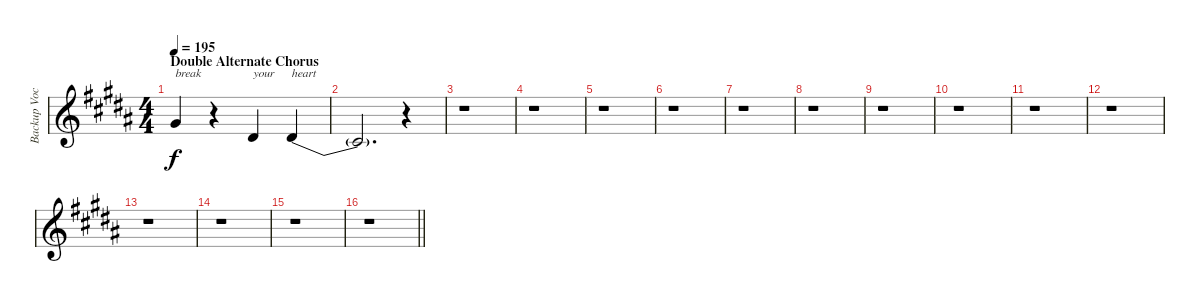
\track ("Backup Vocals" "Backup Voc") {instrument lead6voice}
\staff {score}
\tuning (Eb4 Bb3 Gb3 Db3 Ab2 Db2) {hide}
\ts (4 4)
\section ("" "Double Alternate Chorus")
\tempo 195
\clef g2
\ks b
5.1.4{txt "break" dy f} r.4 5.2.4{txt "your"} 3.2{be (custom 0 4 30 4 35 0 60 0)}.4{txt "heart"} |
3.2{t}.2{d} r.4 |
r.1 |
r.1 |
r.1 |
r.1 |
r.1 |
r.1 |
r.1 |
r.1 |
r.1 |
r.1 |
r.1 |
r.1 |
r.1 |
\barLineRight lightlight
r.1
